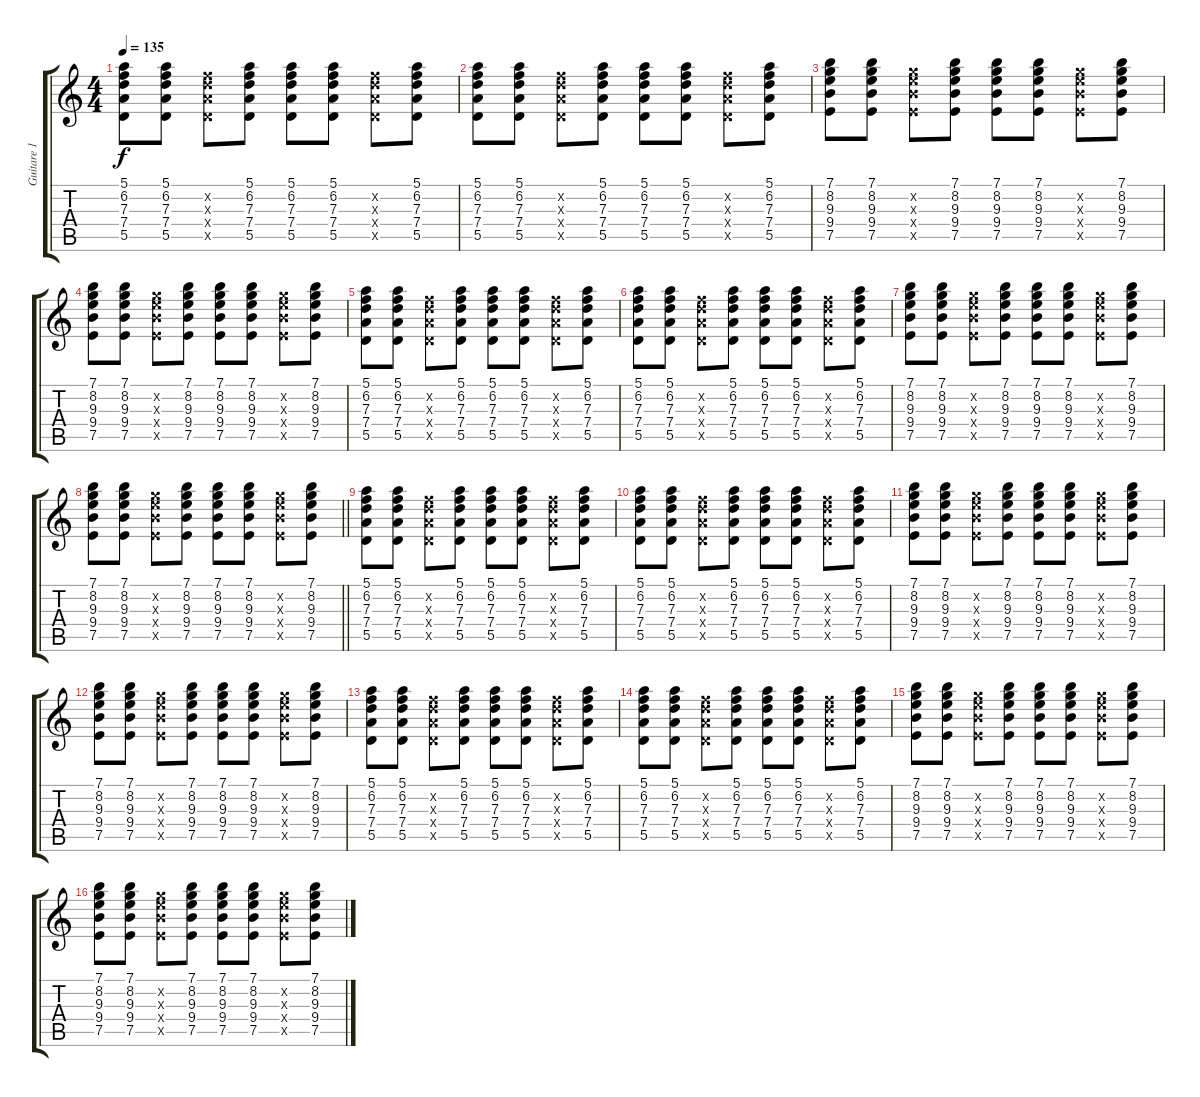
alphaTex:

\track ("Guitare 1" "Guitare 1") {instrument electricguitarclean}
\staff {score tabs}
\tuning (E4 B3 G3 D3 A2 E2) {hide}
\ts (4 4)
\tempo 135
\clef g2
\ks c
(5.1 6.2 7.3 7.4 5.5).8{dy f} (5.1 6.2 7.3 7.4 5.5).8 (6.2{x} 7.3{x} 7.4{x} 5.5{x}).8 (5.1 6.2 7.3 7.4 5.5).8 (5.1 6.2 7.3 7.4 5.5).8 (5.1 6.2 7.3 7.4 5.5).8 (6.2{x} 7.3{x} 7.4{x} 5.5{x}).8 (5.1 6.2 7.3 7.4 5.5).8 |
(5.1 6.2 7.3 7.4 5.5).8 (5.1 6.2 7.3 7.4 5.5).8 (6.2{x} 7.3{x} 7.4{x} 5.5{x}).8 (5.1 6.2 7.3 7.4 5.5).8 (5.1 6.2 7.3 7.4 5.5).8 (5.1 6.2 7.3 7.4 5.5).8 (6.2{x} 7.3{x} 7.4{x} 5.5{x}).8 (5.1 6.2 7.3 7.4 5.5).8 |
(7.1 8.2 9.3 9.4 7.5).8 (7.1 8.2 9.3 9.4 7.5).8 (8.2{x} 9.3{x} 9.4{x} 7.5{x}).8 (7.1 8.2 9.3 9.4 7.5).8 (7.1 8.2 9.3 9.4 7.5).8 (7.1 8.2 9.3 9.4 7.5).8 (8.2{x} 9.3{x} 9.4{x} 7.5{x}).8 (7.1 8.2 9.3 9.4 7.5).8 |
(7.1 8.2 9.3 9.4 7.5).8 (7.1 8.2 9.3 9.4 7.5).8 (8.2{x} 9.3{x} 9.4{x} 7.5{x}).8 (7.1 8.2 9.3 9.4 7.5).8 (7.1 8.2 9.3 9.4 7.5).8 (7.1 8.2 9.3 9.4 7.5).8 (8.2{x} 9.3{x} 9.4{x} 7.5{x}).8 (7.1 8.2 9.3 9.4 7.5).8 |
(5.1 6.2 7.3 7.4 5.5).8 (5.1 6.2 7.3 7.4 5.5).8 (6.2{x} 7.3{x} 7.4{x} 5.5{x}).8 (5.1 6.2 7.3 7.4 5.5).8 (5.1 6.2 7.3 7.4 5.5).8 (5.1 6.2 7.3 7.4 5.5).8 (6.2{x} 7.3{x} 7.4{x} 5.5{x}).8 (5.1 6.2 7.3 7.4 5.5).8 |
(5.1 6.2 7.3 7.4 5.5).8 (5.1 6.2 7.3 7.4 5.5).8 (6.2{x} 7.3{x} 7.4{x} 5.5{x}).8 (5.1 6.2 7.3 7.4 5.5).8 (5.1 6.2 7.3 7.4 5.5).8 (5.1 6.2 7.3 7.4 5.5).8 (6.2{x} 7.3{x} 7.4{x} 5.5{x}).8 (5.1 6.2 7.3 7.4 5.5).8 |
(7.1 8.2 9.3 9.4 7.5).8 (7.1 8.2 9.3 9.4 7.5).8 (8.2{x} 9.3{x} 9.4{x} 7.5{x}).8 (7.1 8.2 9.3 9.4 7.5).8 (7.1 8.2 9.3 9.4 7.5).8 (7.1 8.2 9.3 9.4 7.5).8 (8.2{x} 9.3{x} 9.4{x} 7.5{x}).8 (7.1 8.2 9.3 9.4 7.5).8 |
\barLineRight lightlight
(7.1 8.2 9.3 9.4 7.5).8 (7.1 8.2 9.3 9.4 7.5).8 (8.2{x} 9.3{x} 9.4{x} 7.5{x}).8 (7.1 8.2 9.3 9.4 7.5).8 (7.1 8.2 9.3 9.4 7.5).8 (7.1 8.2 9.3 9.4 7.5).8 (8.2{x} 9.3{x} 9.4{x} 7.5{x}).8 (7.1 8.2 9.3 9.4 7.5).8 |
(5.1 6.2 7.3 7.4 5.5).8 (5.1 6.2 7.3 7.4 5.5).8 (6.2{x} 7.3{x} 7.4{x} 5.5{x}).8 (5.1 6.2 7.3 7.4 5.5).8 (5.1 6.2 7.3 7.4 5.5).8 (5.1 6.2 7.3 7.4 5.5).8 (6.2{x} 7.3{x} 7.4{x} 5.5{x}).8 (5.1 6.2 7.3 7.4 5.5).8 |
(5.1 6.2 7.3 7.4 5.5).8 (5.1 6.2 7.3 7.4 5.5).8 (6.2{x} 7.3{x} 7.4{x} 5.5{x}).8 (5.1 6.2 7.3 7.4 5.5).8 (5.1 6.2 7.3 7.4 5.5).8 (5.1 6.2 7.3 7.4 5.5).8 (6.2{x} 7.3{x} 7.4{x} 5.5{x}).8 (5.1 6.2 7.3 7.4 5.5).8 |
(7.1 8.2 9.3 9.4 7.5).8 (7.1 8.2 9.3 9.4 7.5).8 (8.2{x} 9.3{x} 9.4{x} 7.5{x}).8 (7.1 8.2 9.3 9.4 7.5).8 (7.1 8.2 9.3 9.4 7.5).8 (7.1 8.2 9.3 9.4 7.5).8 (8.2{x} 9.3{x} 9.4{x} 7.5{x}).8 (7.1 8.2 9.3 9.4 7.5).8 |
(7.1 8.2 9.3 9.4 7.5).8 (7.1 8.2 9.3 9.4 7.5).8 (8.2{x} 9.3{x} 9.4{x} 7.5{x}).8 (7.1 8.2 9.3 9.4 7.5).8 (7.1 8.2 9.3 9.4 7.5).8 (7.1 8.2 9.3 9.4 7.5).8 (8.2{x} 9.3{x} 9.4{x} 7.5{x}).8 (7.1 8.2 9.3 9.4 7.5).8 |
(5.1 6.2 7.3 7.4 5.5).8 (5.1 6.2 7.3 7.4 5.5).8 (6.2{x} 7.3{x} 7.4{x} 5.5{x}).8 (5.1 6.2 7.3 7.4 5.5).8 (5.1 6.2 7.3 7.4 5.5).8 (5.1 6.2 7.3 7.4 5.5).8 (6.2{x} 7.3{x} 7.4{x} 5.5{x}).8 (5.1 6.2 7.3 7.4 5.5).8 |
(5.1 6.2 7.3 7.4 5.5).8 (5.1 6.2 7.3 7.4 5.5).8 (6.2{x} 7.3{x} 7.4{x} 5.5{x}).8 (5.1 6.2 7.3 7.4 5.5).8 (5.1 6.2 7.3 7.4 5.5).8 (5.1 6.2 7.3 7.4 5.5).8 (6.2{x} 7.3{x} 7.4{x} 5.5{x}).8 (5.1 6.2 7.3 7.4 5.5).8 |
(7.1 8.2 9.3 9.4 7.5).8 (7.1 8.2 9.3 9.4 7.5).8 (8.2{x} 9.3{x} 9.4{x} 7.5{x}).8 (7.1 8.2 9.3 9.4 7.5).8 (7.1 8.2 9.3 9.4 7.5).8 (7.1 8.2 9.3 9.4 7.5).8 (8.2{x} 9.3{x} 9.4{x} 7.5{x}).8 (7.1 8.2 9.3 9.4 7.5).8 |
(7.1 8.2 9.3 9.4 7.5).8 (7.1 8.2 9.3 9.4 7.5).8 (8.2{x} 9.3{x} 9.4{x} 7.5{x}).8 (7.1 8.2 9.3 9.4 7.5).8 (7.1 8.2 9.3 9.4 7.5).8 (7.1 8.2 9.3 9.4 7.5).8 (8.2{x} 9.3{x} 9.4{x} 7.5{x}).8 (7.1 8.2 9.3 9.4 7.5).8
